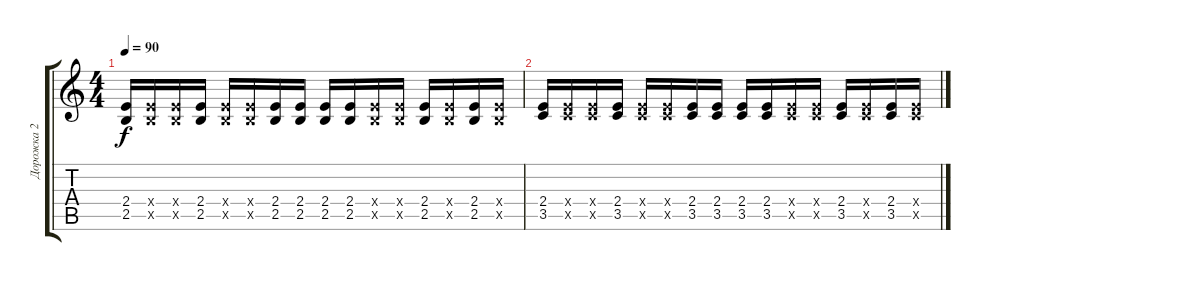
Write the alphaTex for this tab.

\track ("Дорожка 2" "Дорожка 2") {instrument overdrivenguitar}
\staff {score tabs}
\tuning (E4 B3 G3 D3 A2 E2) {hide}
\ts (4 4)
\tempo 90
\clef g2
\ks c
(2.4 2.5).16{dy f} (2.4{x} 2.5{x}).16 (2.4{x} 2.5{x}).16 (2.4 2.5).16{volume 13 instrument distortionguitar} (2.4{x} 2.5{x}).16{volume 13 instrument distortionguitar} (2.4{x} 2.5{x}).16 (2.4 2.5).16 (2.4 2.5).16{volume 13 instrument distortionguitar} (2.4 2.5).16{volume 13 instrument distortionguitar} (2.4 2.5).16 (2.4{x} 2.5{x}).16{volume 13 instrument distortionguitar} (2.4{x} 2.5{x}).16{volume 13 instrument distortionguitar} (2.4 2.5).16 (2.4{x} 2.5{x}).16 (2.4 2.5).16 (2.4{x} 2.5{x}).16 |
(2.4 3.5).16 (2.4{x} 3.5{x}).16 (2.4{x} 3.5{x}).16 (2.4 3.5).16{volume 13 instrument distortionguitar} (2.4{x} 3.5{x}).16{volume 13 instrument distortionguitar} (2.4{x} 3.5{x}).16 (2.4 3.5).16 (2.4 3.5).16{volume 13 instrument distortionguitar} (2.4 3.5).16{volume 13 instrument distortionguitar} (2.4 3.5).16 (2.4{x} 3.5{x}).16{volume 13 instrument distortionguitar} (2.4{x} 3.5{x}).16{volume 13 instrument distortionguitar} (2.4 3.5).16 (2.4{x} 3.5{x}).16 (2.4 3.5).16 (2.4{x} 3.5{x}).16
